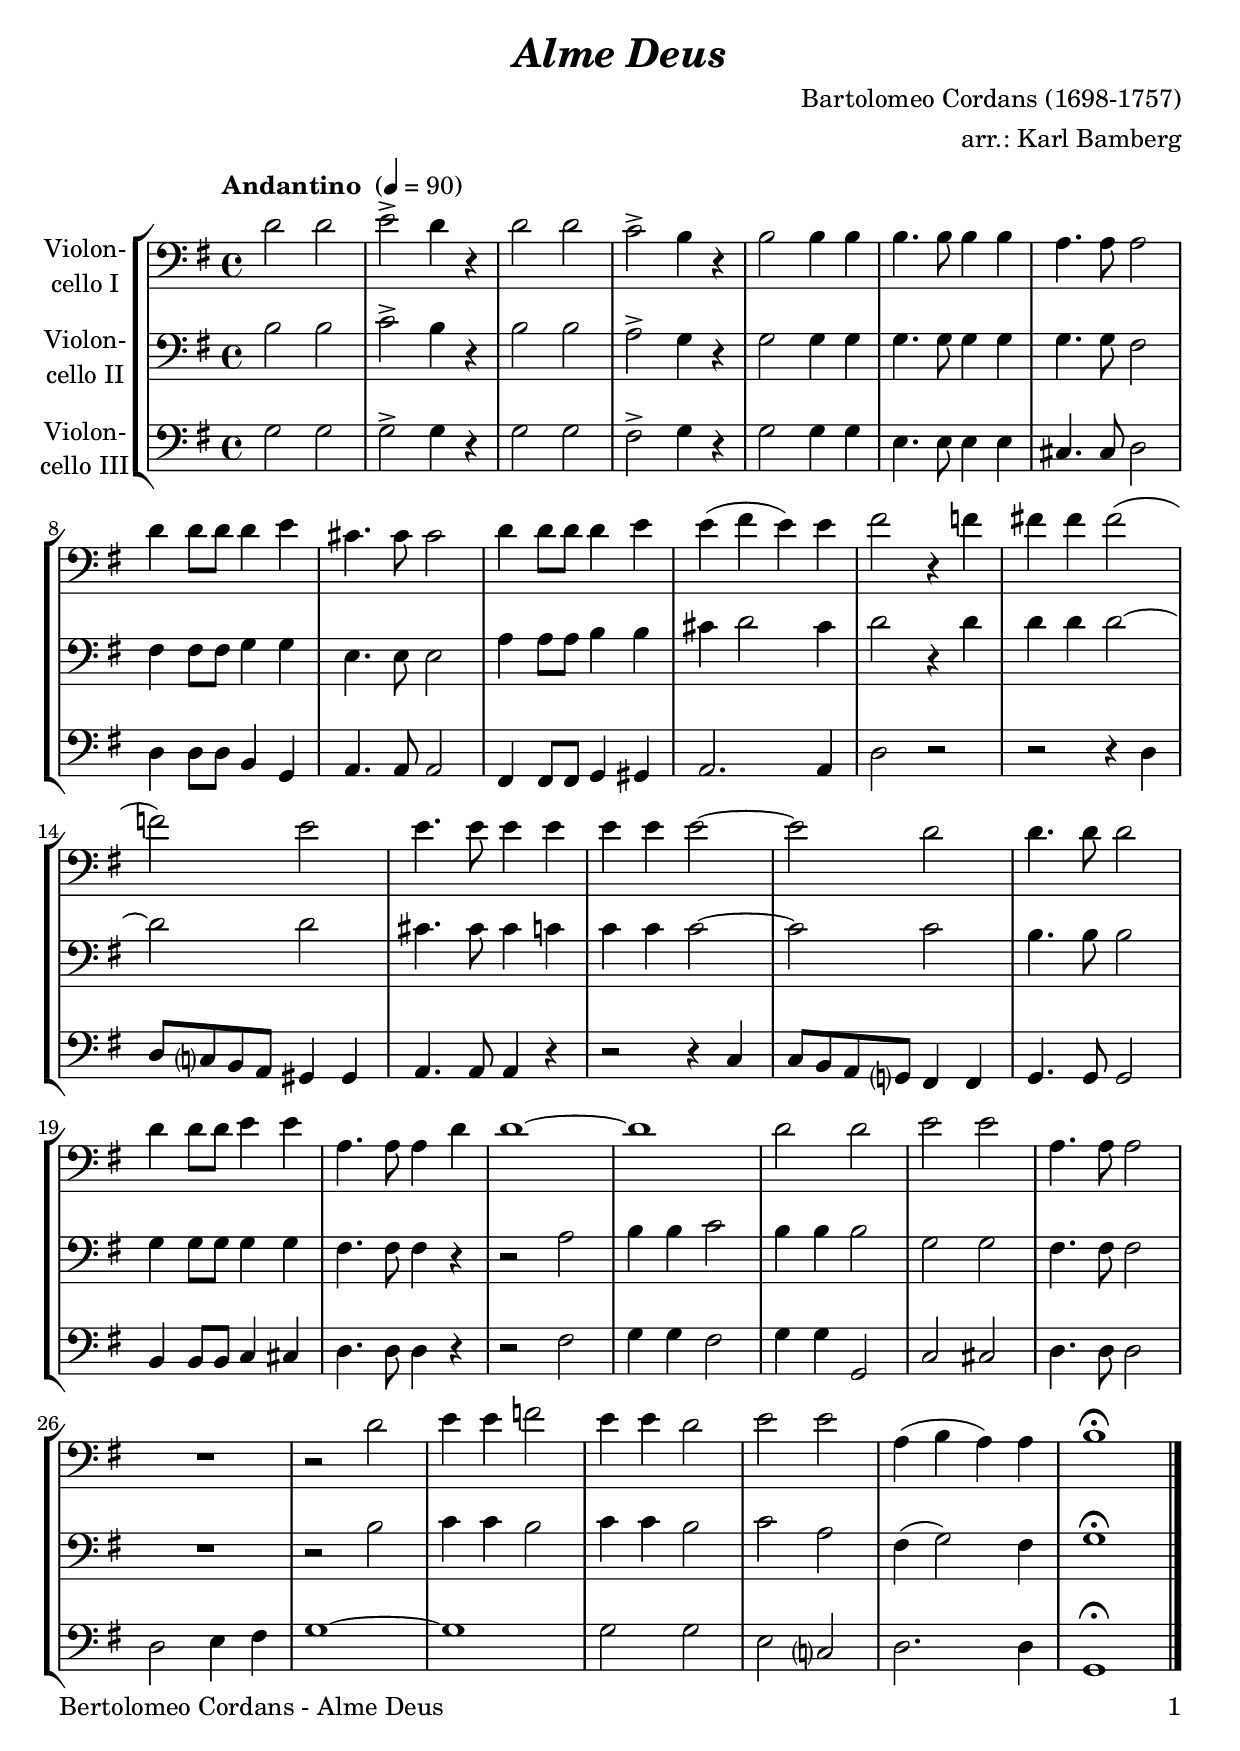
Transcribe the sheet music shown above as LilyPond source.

\version "2.18.2"
\include "deutsch.ly"
  
#(set-global-staff-size 22)

\header {
  title     = \markup \bold \italic "Alme Deus"
  composer  = "Bartolomeo Cordans (1698-1757)"
  arranger  = "arr.: Karl Bamberg"
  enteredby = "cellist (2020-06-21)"
%  piece     = ""
}

voiceconsts = {
  \key g \major
  \time 4/4
  \clef "bass"
%  \numericTimeSignature
  \compressFullBarRests
  % Set default beaming for all staves
%  \set Timing.beamExceptions = #'()
%  \set Timing.baseMoment     = #(ly:make-moment 1 4)
%  \set Timing.beatStructure  = #'(1 1 1)
  \tempo "Andantino " 4=90
}

micl = "clarinet"
mifl = "flute"
miob = "oboe"
mifh = "french horn"
misx = "tenor sax"
mist = "string ensemble 1"
miba = "cello"

va = \relative c' {
  \voiceconsts

  d2 d
  e-> d4 r
  d2 d
  c-> h4 r
  h2 h4 h
  h4. h8 h4 h

  a4. a8 a2
  d4 d8 d d4 e
  cis4. cis8 cis2
  d4 d8 d d4 e
  e( fis e) e

  fis2 r4 f
  fis! fis fis2(
  f) e
  e4. e8 e4 e
  e e e2~

  e d
  d4. d8 d2
  d4 d8 d e4 e
  a,4. a8 a4 d
  d1~
  d

  d2 d
  e e
  a,4. a8 a2
  R1
  r2 d

  e4 e f2
  e4 e d2
  e e
  a,4( h a) a
  h1\fermata \bar "|."
}

vb = \relative c' {
  \voiceconsts

  h2 h
  c-> h4 r
  h2 h
  a-> g4 r
  g2 g4 g

  g4. g8 g4 g
  g4. g8 fis2
  fis4 fis8 fis g4 g
  e4. e8 e2
  a4 a8 a h4 h

  cis d2 cis4
  d2 r4 d
  d d d2~
  d d
  cis4. cis8 cis4 c

  c c c2~
  c c
  h4. h8 h2
  g4 g8 g g4 g
  fis4. fis8 fis4 r

  r2 a
  h4 h c2
  h4 h h2
  g g
  fis4. fis8 fis2
  R1

  r2 h
  c4 c h2
  c4 c h2
  c a
  fis4( g2) fis4
  g1\fermata \bar "|."
}

vc = \relative c' {
  \voiceconsts

  g2 g
  g-> g4 r
  g2 g
  fis-> g4 r
  g2 g4 g
  e4. e8 e4 e

  cis4. cis8
  d2
  d4 d8 d h4 g
  a4. a8 a2
  fis4 fis8 fis g4 gis

  a2. a4
  d2 r
  r r4 d
  d8 c? h a gis4 gis
  a4. a8 a4 r

  r2 r4 c
  c8 h a g? fis4 fis
  g4. g8 g2
  h4 h8 h c4 cis

  d4. d8 d4 r
  r2 fis
  g4 g fis2
  g4 g g,2
  c cis
  d4. d8 d2

  d e4 fis
  g1~
  g
  g2 g
  e c?
  d2. d4
  g,1\fermata \bar "|."
}


music = \new StaffGroup <<
      \new Staff {
	\set Staff.midiInstrument = \miba
	\set Staff.instrumentName = \markup \center-column { "Violon-" "cello I" }
	\transpose g g { \va }
      }

      \new Staff {
	\set Staff.midiInstrument = \miba
	\set Staff.instrumentName = \markup \center-column { "Violon-" "cello II" }
	\transpose g g { \vb }
      }

      \new Staff {
	\set Staff.midiInstrument = \miba
	\set Staff.instrumentName = \markup \center-column { "Violon-" "cello III" }
	\transpose g g { \vc }
      }
>>

\book {
   \paper {
    print-page-number = ##t
    print-first-page-number = ##t
    ragged-last-bottom = ##f
    oddHeaderMarkup = \markup \null
    evenHeaderMarkup = \markup \null
    oddFooterMarkup = \markup {
      \fill-line {
        \on-the-fly #print-page-number-check-first
        "Bertolomeo Cordans - Alme Deus" \fromproperty #'page:page-number-string
      }
    }
    evenFooterMarkup = \oddFooterMarkup
  } \score {
    \music
    \layout {}
  }

  \score {
    \unfoldRepeats \music

    \midi {
      \context {
        \Score
      }
    }
  }
}